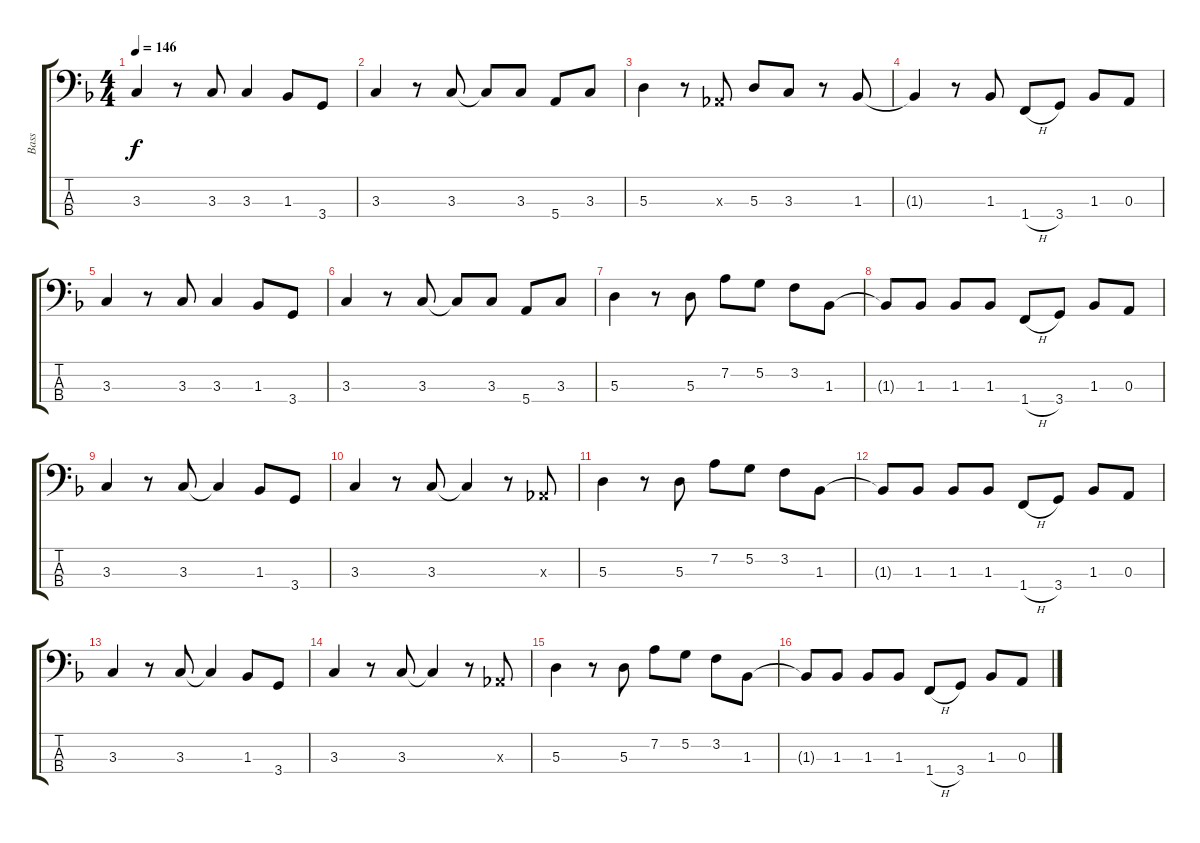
\track ("Bass" "Bass") {instrument electricbassfinger}
\staff {score tabs}
\tuning (G2 D2 A1 E1) {hide}
\ts (4 4)
\tempo 146
\clef f4
\ks f
3.3.4{dy f} r.8 3.3.8 3.3.4 1.3.8 3.4.8 |
3.3.4 r.8 3.3.8 3.3{t}.8 3.3.8 5.4.8 3.3.8 |
5.3.4 r.8 -1.3{x}.8 5.3.8 3.3.8 r.8 1.3.8 |
1.3{t}.4 r.8 1.3.8 1.4{h}.8 3.4.8 1.3.8 0.3.8 |
3.3.4 r.8 3.3.8 3.3.4 1.3.8 3.4.8 |
3.3.4 r.8 3.3.8 3.3{t}.8 3.3.8 5.4.8 3.3.8 |
5.3.4 r.8 5.3.8 7.2.8 5.2.8 3.2.8 1.3.8 |
1.3{t}.8 1.3.8 1.3.8 1.3.8 1.4{h}.8 3.4.8 1.3.8 0.3.8 |
3.3.4 r.8 3.3.8 3.3{t}.4 1.3.8 3.4.8 |
3.3.4 r.8 3.3.8 3.3{t}.4 r.8 -1.3{x}.8 |
5.3.4 r.8 5.3.8 7.2.8 5.2.8 3.2.8 1.3.8 |
1.3{t}.8 1.3.8 1.3.8 1.3.8 1.4{h}.8 3.4.8 1.3.8 0.3.8 |
3.3.4 r.8 3.3.8 3.3{t}.4 1.3.8 3.4.8 |
3.3.4 r.8 3.3.8 3.3{t}.4 r.8 -1.3{x}.8 |
5.3.4 r.8 5.3.8 7.2.8 5.2.8 3.2.8 1.3.8 |
1.3{t}.8 1.3.8 1.3.8 1.3.8 1.4{h}.8 3.4.8 1.3.8 0.3.8
